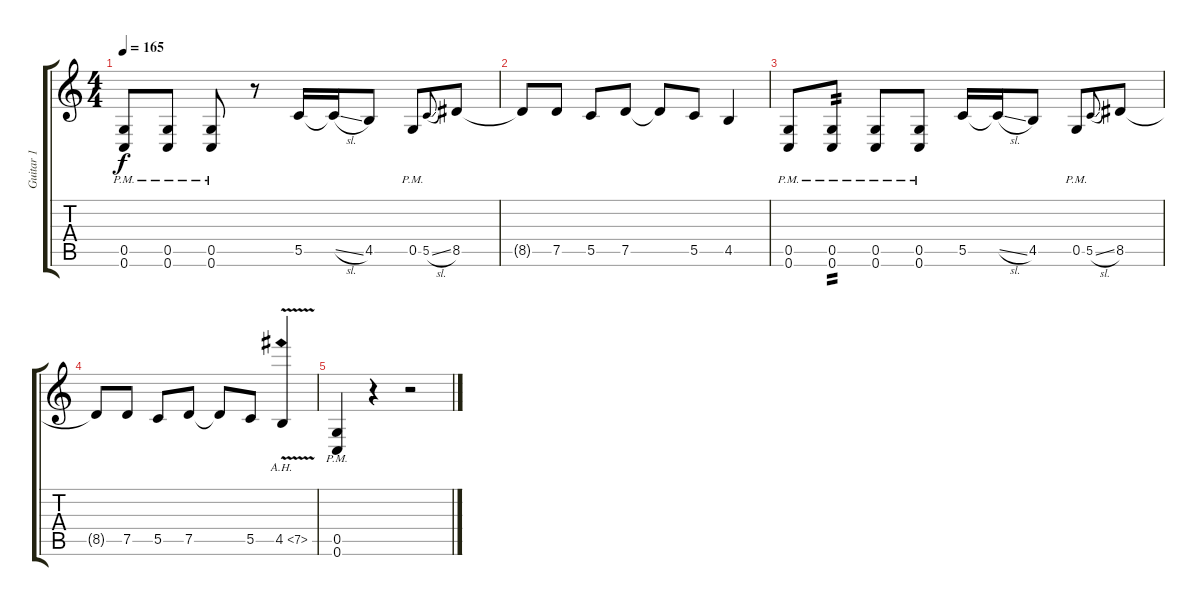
\track ("Guitar 1" "Guitar 1") {instrument distortionguitar}
\staff {score tabs}
\tuning (D4 A3 F3 C3 G2 C2) {hide}
\ts (4 4)
\tempo 165
\clef g2
\ks c
(0.5{pm} 0.6{pm}).8{dy f} (0.5{pm} 0.6{pm}).8 (0.5{pm} 0.6{pm}).8 r.8 5.5.16 5.5{sl t}.16 4.5.8 0.5{pm}.8 5.5{sl}.8{gr onbeat} 8.5.8 |
8.5{t}.8 7.5.8 5.5.8 7.5.8 7.5{t}.8 5.5.8 4.5.4 |
(0.5{pm} 0.6{pm}).8 (0.5{pm} 0.6{pm}).8{tp 2} (0.5{pm} 0.6{pm}).8 (0.5{pm} 0.6{pm}).8 5.5.16 5.5{sl t}.16 4.5.8 0.5{pm}.8 5.5{sl}.8{gr onbeat} 8.5.8 |
8.5{t}.8 7.5.8 5.5.8 7.5.8 7.5{t}.8 5.5.8 4.5{ah 3 v}.4 |
(0.5{pm} 0.6{pm}).4 r.4 r.2
